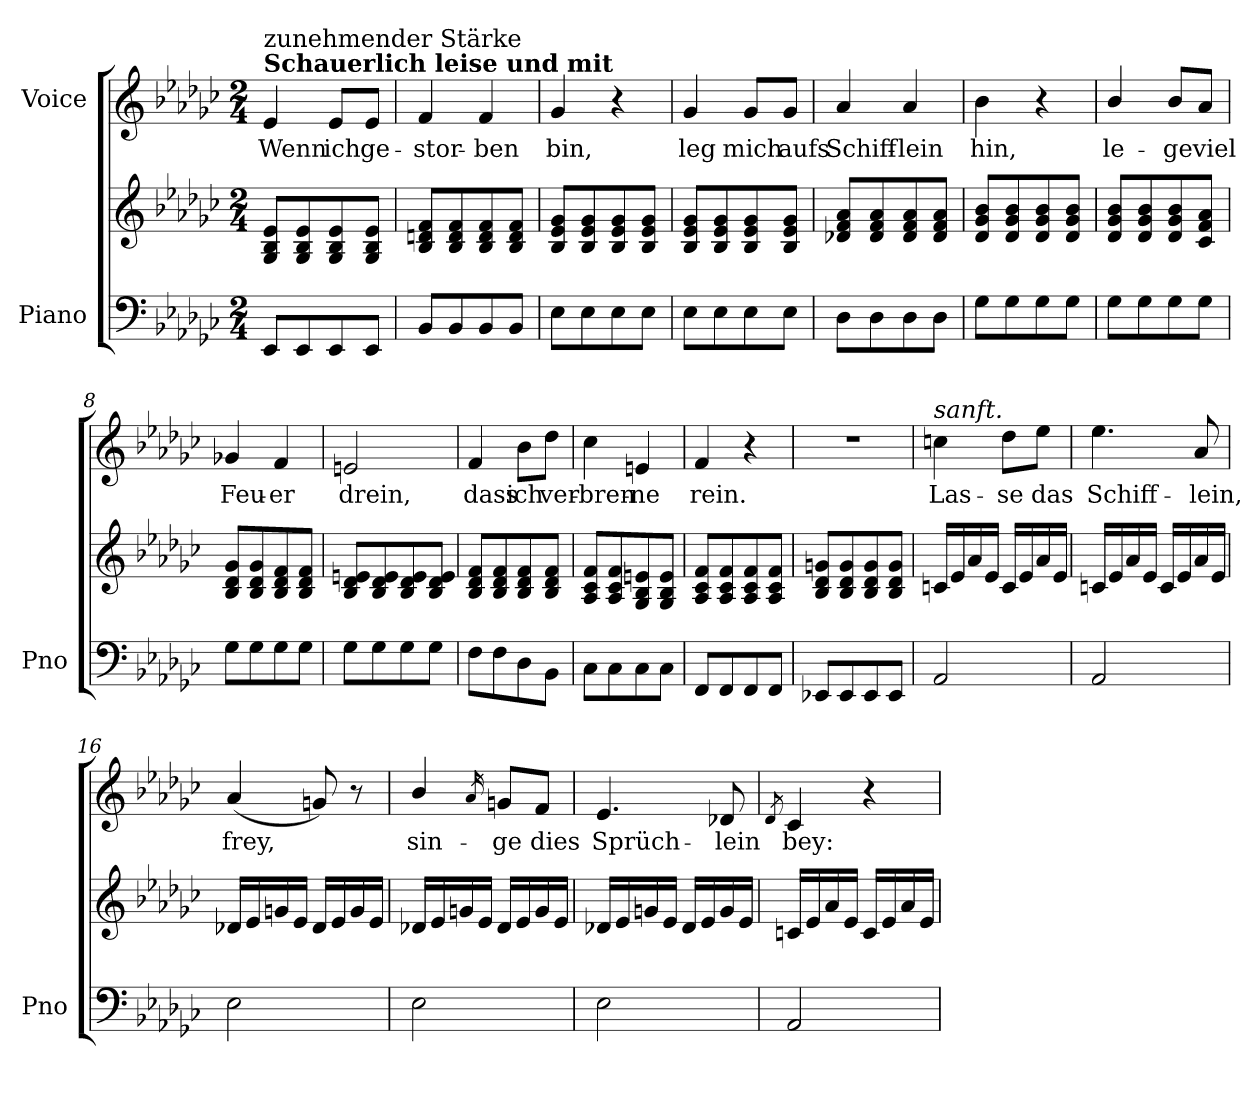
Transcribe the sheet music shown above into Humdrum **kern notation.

**kern	**kern	**kern	**text
*part2	*part2	*part1	*part1
*staff3	*staff2	*staff1	*staff1
*I"Piano	*	*I"Voice	*
*I'Pno	*	*	*
*clefF4	*clefG2	*clefG2	*
*k[b-e-a-d-g-c-]	*k[b-e-a-d-g-c-]	*k[b-e-a-d-g-c-]	*
*M2/4	*M2/4	*M2/4	*
=1	=1	=1	=1
!	!	!LO:TX:a:B:t=Schauerlich leise und mit	!
!	!	!LO:TX:a:t=zunehmender Stärke	!
8EE-/L	8G-/ 8B-/ 8e-/L	4e-/	Wenn
8EE-/	8G-/ 8B-/ 8e-/	.	.
8EE-/	8G-/ 8B-/ 8e-/	8e-/L	ich
8EE-/J	8G-/ 8B-/ 8e-/J	8e-/J	ge-
=2	=2	=2	=2
8BB-/L	8B-/ 8dn/ 8f/L	4f/	-stor-
8BB-/	8B-/ 8d/ 8f/	.	.
8BB-/	8B-/ 8d/ 8f/	4f/	-ben
8BB-/J	8B-/ 8d/ 8f/J	.	.
=3	=3	=3	=3
8E-\L	8B-/ 8e-/ 8g-/L	4g-/	bin,
8E-\	8B-/ 8e-/ 8g-/	.	.
8E-\	8B-/ 8e-/ 8g-/	4r	.
8E-\J	8B-/ 8e-/ 8g-/J	.	.
=4	=4	=4	=4
8E-\L	8B-/ 8e-/ 8g-/L	4g-/	leg
8E-\	8B-/ 8e-/ 8g-/	.	.
8E-\	8B-/ 8e-/ 8g-/	8g-/L	mich
8E-\J	8B-/ 8e-/ 8g-/J	8g-/J	aufs
=5	=5	=5	=5
8D-\L	8d-X/ 8f/ 8a-/L	4a-/	Schiff-
8D-\	8d-/ 8f/ 8a-/	.	.
8D-\	8d-/ 8f/ 8a-/	4a-/	-lein
8D-\J	8d-/ 8f/ 8a-/J	.	.
=6	=6	=6	=6
8G-\L	8d-/ 8g-/ 8b-/L	4b-\	hin,
8G-\	8d-/ 8g-/ 8b-/	.	.
8G-\	8d-/ 8g-/ 8b-/	4r	.
8G-\J	8d-/ 8g-/ 8b-/J	.	.
=7	=7	=7	=7
8G-\L	8d-/ 8g-/ 8b-/L	4b-/	le-
8G-\	8d-/ 8g-/ 8b-/	.	.
8G-\	8d-/ 8g-/ 8b-/	8b-/L	-ge
8G-\J	8c-/ 8f/ 8a-/J	8a-/J	viel
=8	=8	=8	=8
8G-\L	8B-/ 8d-/ 8g-/L	4g-X/	Feu-
8G-\	8B-/ 8d-/ 8g-/	.	.
8G-\	8B-/ 8d-/ 8f/	4f/	-er
8G-\J	8B-/ 8d-/ 8f/J	.	.
=9	=9	=9	=9
8G-\L	8B-/ 8d-/ 8en/L	2en/	drein,
8G-\	8B-/ 8d-/ 8e/	.	.
8G-\	8B-/ 8d-/ 8e/	.	.
8G-\J	8B-/ 8d-/ 8e/J	.	.
=10	=10	=10	=10
8F\L	8B-/ 8d-/ 8f/L	4f/	dass
8F\	8B-/ 8d-/ 8f/	.	.
8D-\	8B-/ 8d-/ 8f/	8b-\L	ich
8BB-\J	8B-/ 8d-/ 8f/J	8dd-\J	ver-
=11	=11	=11	=11
8C-\L	8A-/ 8c-/ 8f/L	4cc-\	-bren-
8C-\	8A-/ 8c-/ 8f/	.	.
8C-\	8G-/ 8B-/ 8en/	4en/	-ne
8C-\J	8G-/ 8B-/ 8e/J	.	.
=12	=12	=12	=12
8FF/L	8A-/ 8c-/ 8f/L	4f/	rein.
8FF/	8A-/ 8c-/ 8f/	.	.
8FF/	8A-/ 8c-/ 8f/	4r	.
8FF/J	8A-/ 8c-/ 8f/J	.	.
=13	=13	=13	=13
8EE-X/L	8B-/ 8d-/ 8gn/L	2r	.
8EE-/	8B-/ 8d-/ 8g/	.	.
8EE-/	8B-/ 8d-/ 8g/	.	.
8EE-/J	8B-/ 8d-/ 8g/J	.	.
=14	=14	=14	=14
!	!	!LO:TX:i:t=sanft.	!
2AA-/	16cn/LL	4ccn\	Las-
.	16e-/	.	.
.	16a-/	.	.
.	16e-/JJ	.	.
.	16c/LL	8dd-\L	-se
.	16e-/	.	.
.	16a-/	8ee-\J	das
.	16e-/JJ	.	.
=15	=15	=15	=15
2AA-/	16cn/LL	4.ee-\	Schiff-
.	16e-/	.	.
.	16a-/	.	.
.	16e-/JJ	.	.
.	16c/LL	.	.
.	16e-/	.	.
.	16a-/	8a-/	-lein,
.	16e-/JJ	.	.
=16	=16	=16	=16
2E-\	16d-X/LL	(4a-/	frey,
.	16e-/	.	.
.	16gn/	.	.
.	16e-/JJ	.	.
.	16d-/LL	8gn/)	.
.	16e-/	.	.
.	16g/	8r	.
.	16e-/JJ	.	.
=17	=17	=17	=17
2E-\	16d-X/LL	4b-/	sin-
.	16e-/	.	.
.	16gn/	.	.
.	16e-/JJ	.	.
.	.	16qa-/	.
.	16d-/LL	8gn/L	-ge
.	16e-/	.	.
.	16g/	8f/J	dies
.	16e-/JJ	.	.
=18	=18	=18	=18
2E-\	16d-X/LL	4.e-/	Sprüch-
.	16e-/	.	.
.	16gn/	.	.
.	16e-/JJ	.	.
.	16d-/LL	.	.
.	16e-/	.	.
.	16g/	8d-X/	-lein
.	16e-/JJ	.	.
=19	=19	=19	=19
.	.	8qd-/	.
2AA-/	16cn/LL	4c-/	bey:
.	16e-/	.	.
.	16a-/	.	.
.	16e-/JJ	.	.
.	16c/LL	4r	.
.	16e-/	.	.
.	16a-/	.	.
.	16e-/JJ	.	.
=	=	=	=
*-	*-	*-	*-
